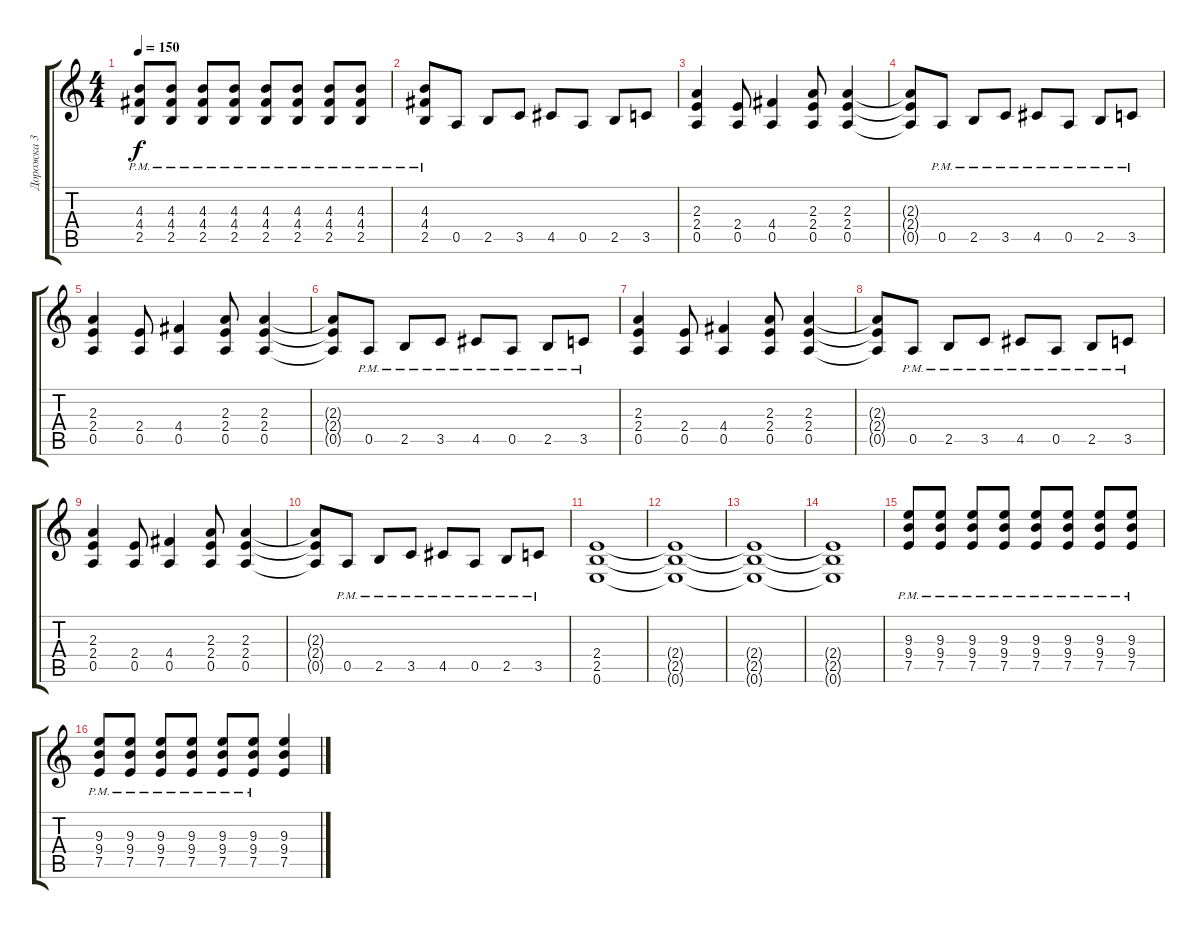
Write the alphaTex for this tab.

\track ("Дорожка 3" "Дорожка 3") {instrument distortionguitar}
\staff {score tabs}
\tuning (E4 B3 G3 D3 A2 E2) {hide}
\ts (4 4)
\tempo 150
\clef g2
\ks c
(4.3{pm} 4.4{pm} 2.5{pm}).8{dy f} (4.3{pm} 4.4{pm} 2.5{pm}).8 (4.3{pm} 4.4{pm} 2.5{pm}).8 (4.3{pm} 4.4{pm} 2.5{pm}).8 (4.3{pm} 4.4{pm} 2.5{pm}).8 (4.3{pm} 4.4{pm} 2.5{pm}).8 (4.3{pm} 4.4{pm} 2.5{pm}).8 (4.3{pm} 4.4{pm} 2.5{pm}).8 |
(4.3{pm} 4.4{pm} 2.5{pm}).8 0.5.8 2.5.8 3.5.8 4.5.8 0.5.8 2.5.8 3.5.8 |
(2.3 2.4 0.5).4 (2.4 0.5).8 (4.4 0.5).4 (2.3 2.4 0.5).8 (2.3 2.4 0.5).4 |
(2.3{t} 2.4{t} 0.5{t}).8 0.5{pm}.8 2.5{pm}.8 3.5{pm}.8 4.5{pm}.8 0.5{pm}.8 2.5{pm}.8 3.5{pm}.8 |
(2.3 2.4 0.5).4 (2.4 0.5).8 (4.4 0.5).4 (2.3 2.4 0.5).8 (2.3 2.4 0.5).4 |
(2.3{t} 2.4{t} 0.5{t}).8 0.5{pm}.8 2.5{pm}.8 3.5{pm}.8 4.5{pm}.8 0.5{pm}.8 2.5{pm}.8 3.5{pm}.8 |
(2.3 2.4 0.5).4 (2.4 0.5).8 (4.4 0.5).4 (2.3 2.4 0.5).8 (2.3 2.4 0.5).4 |
(2.3{t} 2.4{t} 0.5{t}).8 0.5{pm}.8 2.5{pm}.8 3.5{pm}.8 4.5{pm}.8 0.5{pm}.8 2.5{pm}.8 3.5{pm}.8 |
(2.3 2.4 0.5).4 (2.4 0.5).8 (4.4 0.5).4 (2.3 2.4 0.5).8 (2.3 2.4 0.5).4 |
(2.3{t} 2.4{t} 0.5{t}).8 0.5{pm}.8 2.5{pm}.8 3.5{pm}.8 4.5{pm}.8 0.5{pm}.8 2.5{pm}.8 3.5{pm}.8 |
(2.4 2.5 0.6).1 |
(2.4{t} 2.5{t} 0.6{t}).1 |
(2.4{t} 2.5{t} 0.6{t}).1 |
(2.4{t} 2.5{t} 0.6{t}).1 |
(9.3{pm} 9.4{pm} 7.5{pm}).8 (9.3{pm} 9.4{pm} 7.5{pm}).8 (9.3{pm} 9.4{pm} 7.5{pm}).8 (9.3{pm} 9.4{pm} 7.5{pm}).8 (9.3{pm} 9.4{pm} 7.5{pm}).8 (9.3{pm} 9.4{pm} 7.5{pm}).8 (9.3{pm} 9.4{pm} 7.5{pm}).8 (9.3{pm} 9.4{pm} 7.5{pm}).8 |
(9.3{pm} 9.4{pm} 7.5{pm}).8 (9.3{pm} 9.4{pm} 7.5{pm}).8 (9.3{pm} 9.4{pm} 7.5{pm}).8 (9.3{pm} 9.4{pm} 7.5{pm}).8 (9.3{pm} 9.4{pm} 7.5{pm}).8 (9.3{pm} 9.4{pm} 7.5{pm}).8 (9.3{ss} 9.4{ss} 7.5{ss}).4
